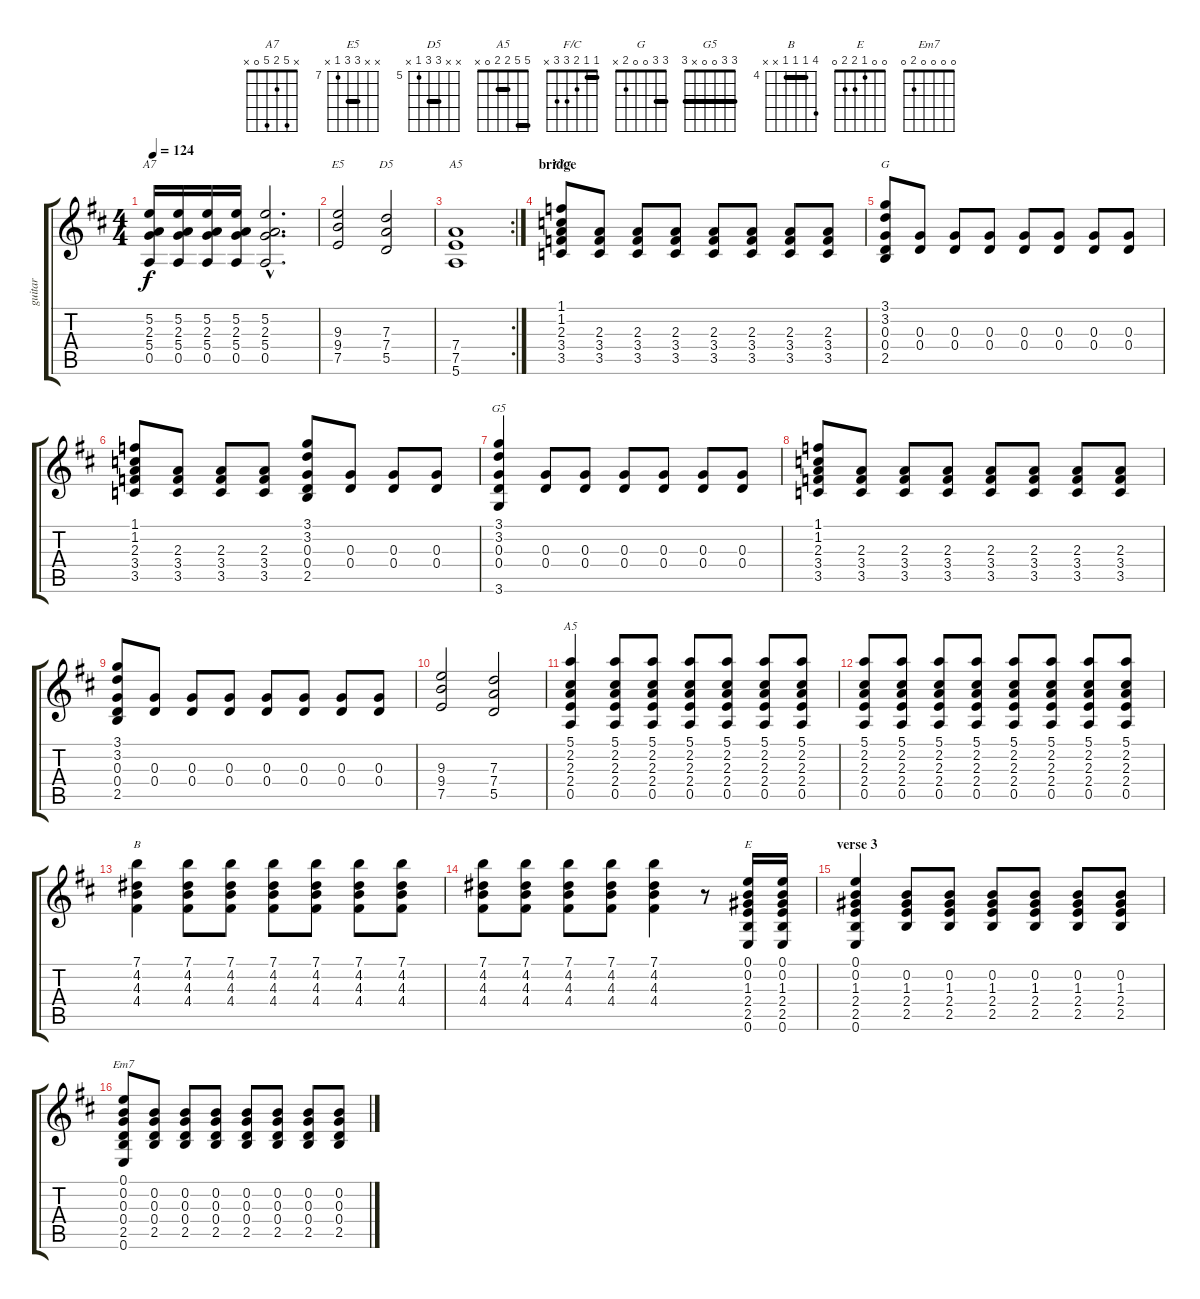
\track ("guitar" "guitar") {instrument electricguitarjazz}
\staff {score tabs}
\tuning (E4 B3 G3 D3 A2 E2) {hide}
\chord ("A7" x 5 2 5 0 x)
\chord ("E5" x x 9 9 7 x) {firstfret 7 barre 9}
\chord ("D5" x x 7 7 5 x) {firstfret 5 barre 7}
\chord ("A5" x x x 7 7 5) {firstfret 5 barre 7}
\chord ("F/C" 1 1 2 3 3 x) {barre 1}
\chord ("G" 3 3 0 0 2 x) {barre 3}
\chord ("G5" 3 3 0 0 x 3) {barre 3}
\chord ("A5" 5 5 2 2 0 x) {barre (2 5)}
\chord ("B" 7 4 4 4 x x) {firstfret 4 barre 4}
\chord ("E" 0 0 1 2 2 0)
\chord ("Em7" 0 0 0 0 2 0)
\ts (4 4)
\tempo 124
\clef g2
\ks d
(5.2 2.3 5.4 0.5).16{ch "A7" dy f} (5.2 2.3 5.4 0.5).16 (5.2 2.3 5.4 0.5).16 (5.2 2.3 5.4 0.5).16 (5.2{hac} 2.3{hac} 5.4{hac} 0.5{hac}).2{d} |
(9.3 9.4 7.5).2{ch "E5"} (7.3 7.4 5.5).2{ch "D5"} |
\rc 2
(7.4 7.5 5.6).1{ch "A5"} |
\section ("" "bridge")
(1.1 1.2 2.3 3.4 3.5).8{ch "F/C"} (2.3 3.4 3.5).8 (2.3 3.4 3.5).8 (2.3 3.4 3.5).8 (2.3 3.4 3.5).8 (2.3 3.4 3.5).8 (2.3 3.4 3.5).8 (2.3 3.4 3.5).8 |
(3.1 3.2 0.3 0.4 2.5).8{ch "G"} (0.3 0.4).8 (0.3 0.4).8 (0.3 0.4).8 (0.3 0.4).8 (0.3 0.4).8 (0.3 0.4).8 (0.3 0.4).8 |
(1.1 1.2 2.3 3.4 3.5).8 (2.3 3.4 3.5).8 (2.3 3.4 3.5).8 (2.3 3.4 3.5).8 (3.1 3.2 0.3 0.4 2.5).8 (0.3 0.4).8 (0.3 0.4).8 (0.3 0.4).8 |
(3.1 3.2 0.3 0.4 3.6).4{ch "G5"} (0.3 0.4).8 (0.3 0.4).8 (0.3 0.4).8 (0.3 0.4).8 (0.3 0.4).8 (0.3 0.4).8 |
(1.1 1.2 2.3 3.4 3.5).8 (2.3 3.4 3.5).8 (2.3 3.4 3.5).8 (2.3 3.4 3.5).8 (2.3 3.4 3.5).8 (2.3 3.4 3.5).8 (2.3 3.4 3.5).8 (2.3 3.4 3.5).8 |
(3.1 3.2 0.3 0.4 2.5).8 (0.3 0.4).8 (0.3 0.4).8 (0.3 0.4).8 (0.3 0.4).8 (0.3 0.4).8 (0.3 0.4).8 (0.3 0.4).8 |
(9.3 9.4 7.5).2 (7.3 7.4 5.5).2 |
(5.1 2.2 2.3 2.4 0.5).4{ch "A5"} (5.1 2.2 2.3 2.4 0.5).8 (5.1 2.2 2.3 2.4 0.5).8 (5.1 2.2 2.3 2.4 0.5).8 (5.1 2.2 2.3 2.4 0.5).8 (5.1 2.2 2.3 2.4 0.5).8 (5.1 2.2 2.3 2.4 0.5).8 |
(5.1 2.2 2.3 2.4 0.5).8 (5.1 2.2 2.3 2.4 0.5).8 (5.1 2.2 2.3 2.4 0.5).8 (5.1 2.2 2.3 2.4 0.5).8 (5.1 2.2 2.3 2.4 0.5).8 (5.1 2.2 2.3 2.4 0.5).8 (5.1 2.2 2.3 2.4 0.5).8 (5.1 2.2 2.3 2.4 0.5).8 |
(7.1 4.2 4.3 4.4).4{ch "B"} (7.1 4.2 4.3 4.4).8 (7.1 4.2 4.3 4.4).8 (7.1 4.2 4.3 4.4).8 (7.1 4.2 4.3 4.4).8 (7.1 4.2 4.3 4.4).8 (7.1 4.2 4.3 4.4).8 |
(7.1 4.2 4.3 4.4).8 (7.1 4.2 4.3 4.4).8 (7.1 4.2 4.3 4.4).8 (7.1 4.2 4.3 4.4).8 (7.1 4.2 4.3 4.4).4 r.8 (0.1 0.2 1.3 2.4 2.5 0.6).16{ch "E"} (0.1 0.2 1.3 2.4 2.5 0.6).16 |
\section ("" "verse 3")
(0.1 0.2 1.3 2.4 2.5 0.6).4 (0.2 1.3 2.4 2.5).8 (0.2 1.3 2.4 2.5).8 (0.2 1.3 2.4 2.5).8 (0.2 1.3 2.4 2.5).8 (0.2 1.3 2.4 2.5).8 (0.2 1.3 2.4 2.5).8 |
(0.1 0.2 0.3 0.4 2.5 0.6).8{ch "Em7"} (0.2 0.3 0.4 2.5).8 (0.2 0.3 0.4 2.5).8 (0.2 0.3 0.4 2.5).8 (0.2 0.3 0.4 2.5).8 (0.2 0.3 0.4 2.5).8 (0.2 0.3 0.4 2.5).8 (0.2 0.3 0.4 2.5).8
